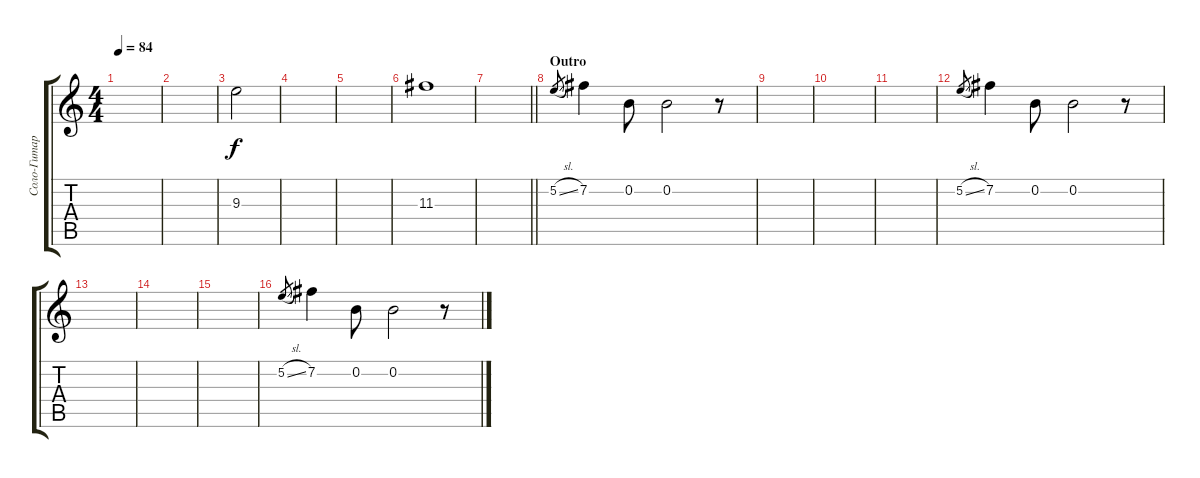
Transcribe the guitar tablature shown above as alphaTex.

\track ("Соло-Гитара" "Соло-Гитар") {instrument acousticguitarnylon}
\staff {score tabs}
\tuning (E4 B3 G3 D3 A2 E2) {hide}
\ts (4 4)
\tempo 84
\clef g2
\ks c
|
|
9.3.2 |
|
|
11.3.1 |
\barLineRight lightlight
|
\section ("" "Outro")
5.2{sl}.8{gr} 7.2.4 0.2.8 0.2.2 r.8 |
|
|
|
5.2{sl}.8{gr} 7.2.4 0.2.8 0.2.2 r.8 |
|
|
|
5.2{sl}.8{gr} 7.2.4 0.2.8 0.2.2 r.8
